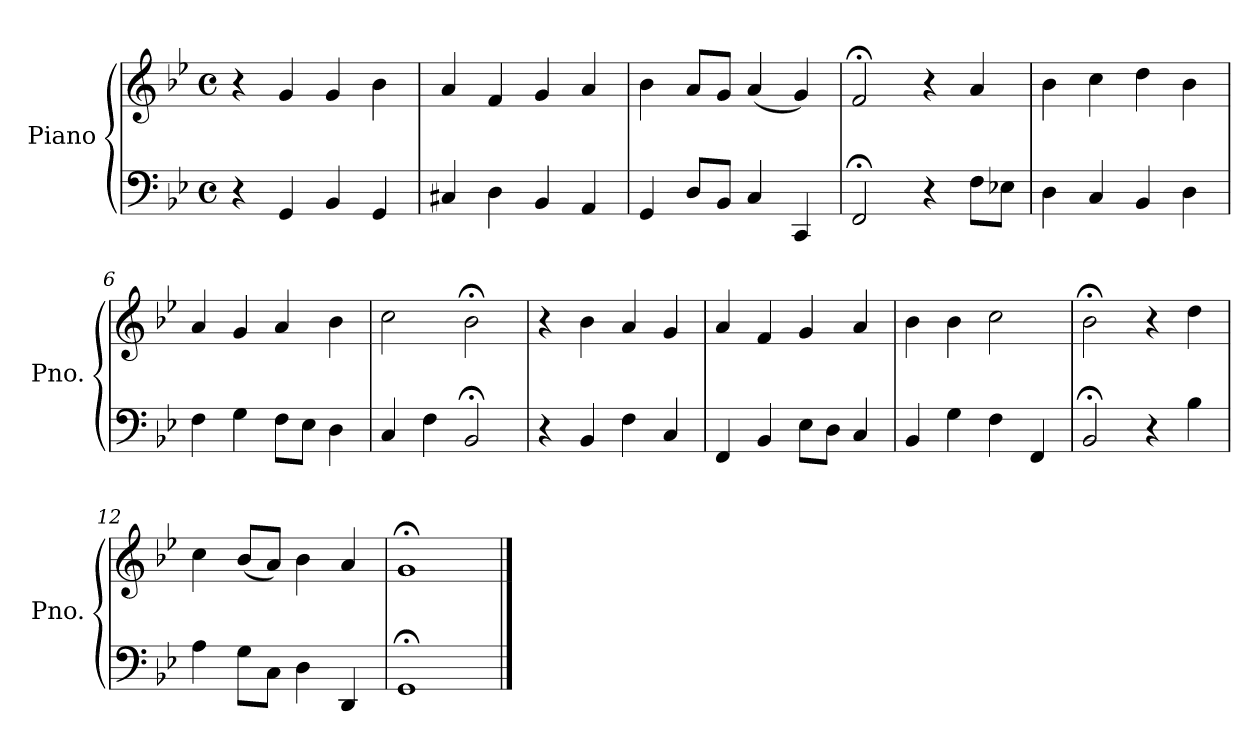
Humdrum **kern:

**kern	**kern
*part1	*part1
*staff2	*staff1
*I"Piano	*
*I'Pno.	*
*clefF4	*clefG2
*k[b-e-]	*k[b-e-]
*M4/4	*M4/4
*met(c)	*met(c)
=1	=1
4r	4r
4GG/	4g/
4BB-/	4g/
4GG/	4b-\
=2	=2
4C#X/	4a/
4D\	4f/
4BB-/	4g/
4AA/	4a/
=3	=3
4GG/	4b-\
8D/L	8a/L
8BB-/J	8g/J
4C/	(4a/
4CC/	4g/)
=4	=4
2FF;</	2f;</
4r	4r
8F\L	4a/
8E-X\J	.
=5	=5
4D\	4b-\
4C/	4cc\
4BB-/	4dd\
4D\	4b-\
=6	=6
4F\	4a/
4G\	4g/
8F\L	4a/
8E-\J	.
4D\	4b-\
=7	=7
4C/	2cc\
4F\	.
2BB-;</	2b-;<\
!!LO:LB:g=z
=8	=8
4r	4r
4BB-/	4b-\
4F\	4a/
4C/	4g/
=9	=9
4FF/	4a/
4BB-/	4f/
8E-\L	4g/
8D\J	.
4C/	4a/
=10	=10
4BB-/	4b-\
4G\	4b-\
4F\	2cc\
4FF/	.
=11	=11
2BB-;</	2b-;<\
4r	4r
4B-\	4dd\
=12	=12
4A\	4cc\
8G\L	(8b-/L
8C\J	8a/J)
4D\	4b-\
4DD/	4a/
=13	=13
1GG;<	1g;<
==	==
*-	*-
